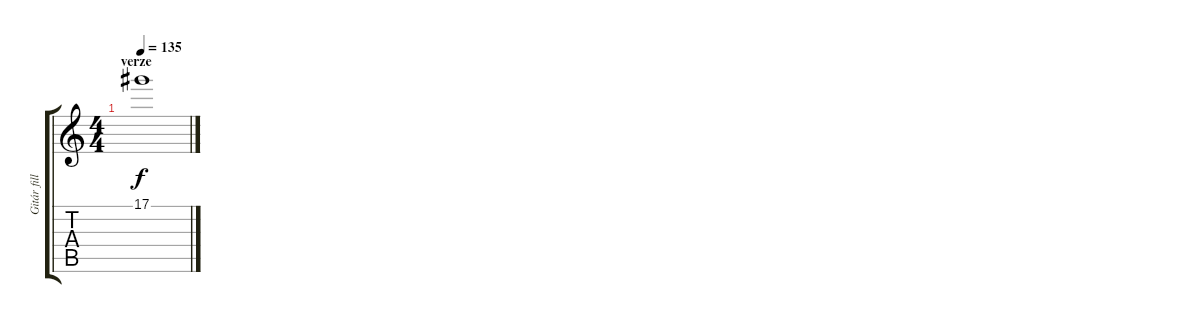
\track ("Gitár fill / szóló" "Gitár fill") {instrument acousticguitarnylon}
\staff {score tabs}
\tuning (Eb4 Bb3 Gb3 Db3 Ab2 Eb2) {hide}
\ts (4 4)
\section ("" "verze")
\tempo 135
\clef g2
\ks c
17.1.1{dy f}
